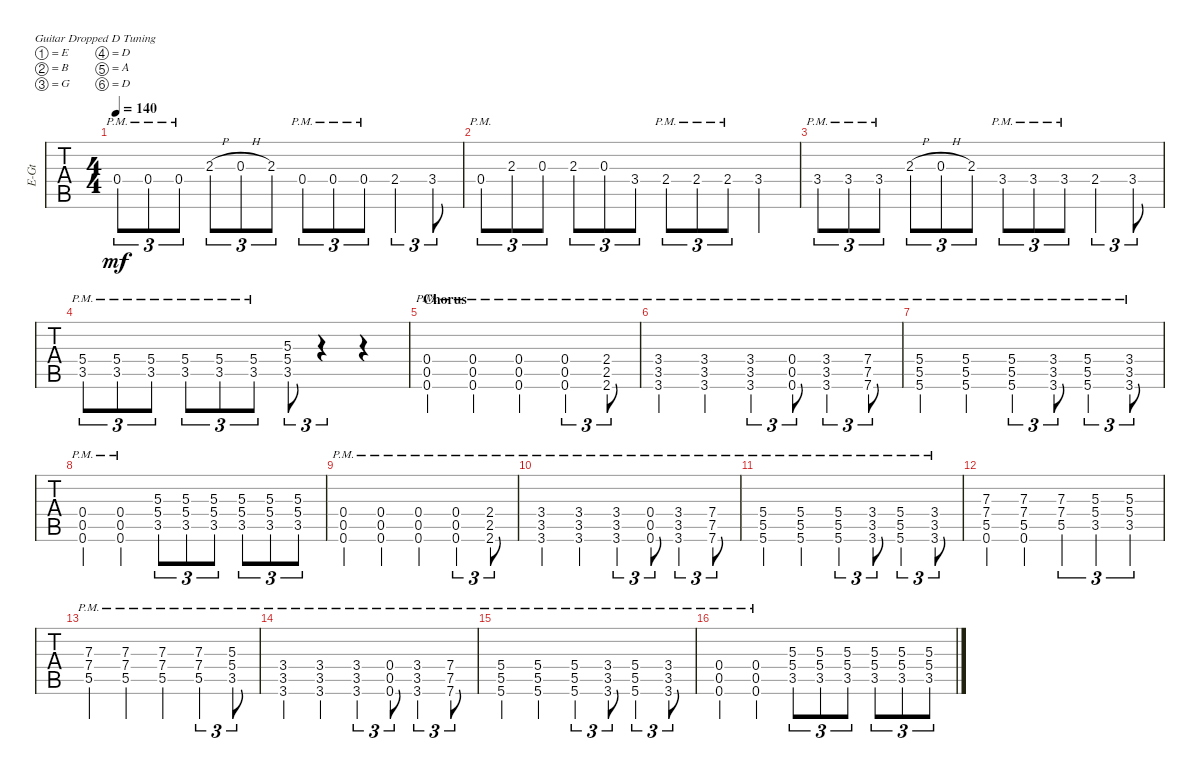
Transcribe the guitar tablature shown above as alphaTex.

\defaultSystemsLayout 4
\bracketExtendMode groupsimilarinstruments
\multiBarRest
\otherSystemsTrackNameOrientation horizontal
\track ("David" "E-Gt") {instrument distortionguitar}
\staff {tabs}
\tuning (E4 B3 G3 D3 A2 D2)
\ts (4 4)
\tempo 140
\clef g2
\ks c
0.4{pm}.8{tu (3 2) dy mf} 0.4{pm}.8{tu (3 2)} 0.4{pm}.8{tu (3 2)} 2.3{h}.8{tu (3 2)} 0.3{h}.8{tu (3 2)} 2.3.8{tu (3 2)} 0.4{pm}.8{tu (3 2)} 0.4{pm}.8{tu (3 2)} 0.4{pm}.8{tu (3 2)} 2.4.4{tu (3 2)} 3.4.8{tu (3 2)} |
0.4{pm}.8{tu (3 2)} 2.3.8{tu (3 2)} 0.3.8{tu (3 2)} 2.3.8{tu (3 2)} 0.3.8{tu (3 2)} 3.4.8{tu (3 2)} 2.4{pm}.8{tu (3 2)} 2.4{pm}.8{tu (3 2)} 2.4{pm}.8{tu (3 2)} 3.4.4 |
3.4{pm}.8{tu (3 2)} 3.4{pm}.8{tu (3 2)} 3.4{pm}.8{tu (3 2)} 2.3{h}.8{tu (3 2)} 0.3{h}.8{tu (3 2)} 2.3.8{tu (3 2)} 3.4{pm}.8{tu (3 2)} 3.4{pm}.8{tu (3 2)} 3.4{pm}.8{tu (3 2)} 2.4.4{tu (3 2)} 3.4.8{tu (3 2)} |
(3.5{pm} 5.4{pm}).8{tu (3 2)} (3.5{pm} 5.4{pm}).8{tu (3 2)} (3.5{pm} 5.4{pm}).8{tu (3 2)} (3.5{pm} 5.4{pm}).8{tu (3 2)} (3.5{pm} 5.4{pm}).8{tu (3 2)} (3.5{pm} 5.4{pm}).8{tu (3 2)} (3.5 5.4 5.3).8{tu (3 2)} r.4{tu (3 2)} r.4 |
\section ("" "Chorus")
(0.6{pm} 0.5{pm} 0.4{pm}).4 (0.6{pm} 0.5{pm} 0.4{pm}).4 (0.6{pm} 0.5{pm} 0.4{pm}).4 (0.6{pm} 0.5{pm} 0.4{pm}).4{tu (3 2)} (2.6{pm} 2.5{pm} 2.4{pm}).8{tu (3 2)} |
(3.6{pm} 3.5{pm} 3.4{pm}).4 (3.6{pm} 3.5{pm} 3.4{pm}).4 (3.6{pm} 3.5{pm} 3.4{pm}).4{tu (3 2)} (0.6{pm} 0.5{pm} 0.4{pm}).8{tu (3 2)} (3.6{pm} 3.5{pm} 3.4{pm}).4{tu (3 2)} (7.6{pm} 7.5{pm} 7.4{pm}).8{tu (3 2)} |
(5.6{pm} 5.5{pm} 5.4{pm}).4 (5.6{pm} 5.5{pm} 5.4{pm}).4 (5.6{pm} 5.5{pm} 5.4{pm}).4{tu (3 2)} (3.6{pm} 3.5{pm} 3.4{pm}).8{tu (3 2)} (5.6{pm} 5.5{pm} 5.4{pm}).4{tu (3 2)} (3.6{pm} 3.5{pm} 3.4{pm}).8{tu (3 2)} |
(0.6{pm} 0.5{pm} 0.4{pm}).4 (0.6{pm} 0.5{pm} 0.4{pm}).4 (3.5 5.4 5.3).8{tu (3 2)} (3.5 5.4 5.3).8{tu (3 2)} (3.5 5.4 5.3).8{tu (3 2)} (3.5 5.4 5.3).8{tu (3 2)} (3.5 5.4 5.3).8{tu (3 2)} (3.5 5.4 5.3).8{tu (3 2)} |
(0.6{pm} 0.5{pm} 0.4{pm}).4 (0.6{pm} 0.5{pm} 0.4{pm}).4 (0.6{pm} 0.5{pm} 0.4{pm}).4 (0.6{pm} 0.5{pm} 0.4{pm}).4{tu (3 2)} (2.6{pm} 2.5{pm} 2.4{pm}).8{tu (3 2)} |
(3.6{pm} 3.5{pm} 3.4{pm}).4 (3.6{pm} 3.5{pm} 3.4{pm}).4 (3.6{pm} 3.5{pm} 3.4{pm}).4{tu (3 2)} (0.6{pm} 0.5{pm} 0.4{pm}).8{tu (3 2)} (3.6{pm} 3.5{pm} 3.4{pm}).4{tu (3 2)} (7.6{pm} 7.5{pm} 7.4{pm}).8{tu (3 2)} |
(5.6{pm} 5.5{pm} 5.4{pm}).4 (5.6{pm} 5.5{pm} 5.4{pm}).4 (5.6{pm} 5.5{pm} 5.4{pm}).4{tu (3 2)} (3.6{pm} 3.5{pm} 3.4{pm}).8{tu (3 2)} (5.6{pm} 5.5{pm} 5.4{pm}).4{tu (3 2)} (3.6{pm} 3.5{pm} 3.4{pm}).8{tu (3 2)} |
(0.6 5.5 7.4 7.3).4 (0.6 5.5 7.4 7.3).4 (5.5 7.4 7.3).4{tu (3 2)} (3.5 5.4 5.3).4{tu (3 2)} (3.5 5.4 5.3).4{tu (3 2)} |
(5.5{pm} 7.4{pm} 7.3{pm}).4 (5.5{pm} 7.4{pm} 7.3{pm}).4 (5.5{pm} 7.4{pm} 7.3{pm}).4 (5.5{pm} 7.4{pm} 7.3{pm}).4{tu (3 2)} (3.5{pm} 5.4{pm} 5.3{pm}).8{tu (3 2)} |
(3.6{pm} 3.5{pm} 3.4{pm}).4 (3.6{pm} 3.5{pm} 3.4{pm}).4 (3.6{pm} 3.5{pm} 3.4{pm}).4{tu (3 2)} (0.6{pm} 0.5{pm} 0.4{pm}).8{tu (3 2)} (3.6{pm} 3.5{pm} 3.4{pm}).4{tu (3 2)} (7.6{pm} 7.5{pm} 7.4{pm}).8{tu (3 2)} |
(5.6{pm} 5.5{pm} 5.4{pm}).4 (5.6{pm} 5.5{pm} 5.4{pm}).4 (5.6{pm} 5.5{pm} 5.4{pm}).4{tu (3 2)} (3.6{pm} 3.5{pm} 3.4{pm}).8{tu (3 2)} (5.6{pm} 5.5{pm} 5.4{pm}).4{tu (3 2)} (3.6{pm} 3.5{pm} 3.4{pm}).8{tu (3 2)} |
(0.6{pm} 0.5{pm} 0.4{pm}).4 (0.6{pm} 0.5{pm} 0.4{pm}).4 (3.5 5.4 5.3).8{tu (3 2)} (3.5 5.4 5.3).8{tu (3 2)} (3.5 5.4 5.3).8{tu (3 2)} (3.5 5.4 5.3).8{tu (3 2)} (3.5 5.4 5.3).8{tu (3 2)} (3.5 5.4 5.3).8{tu (3 2)}
